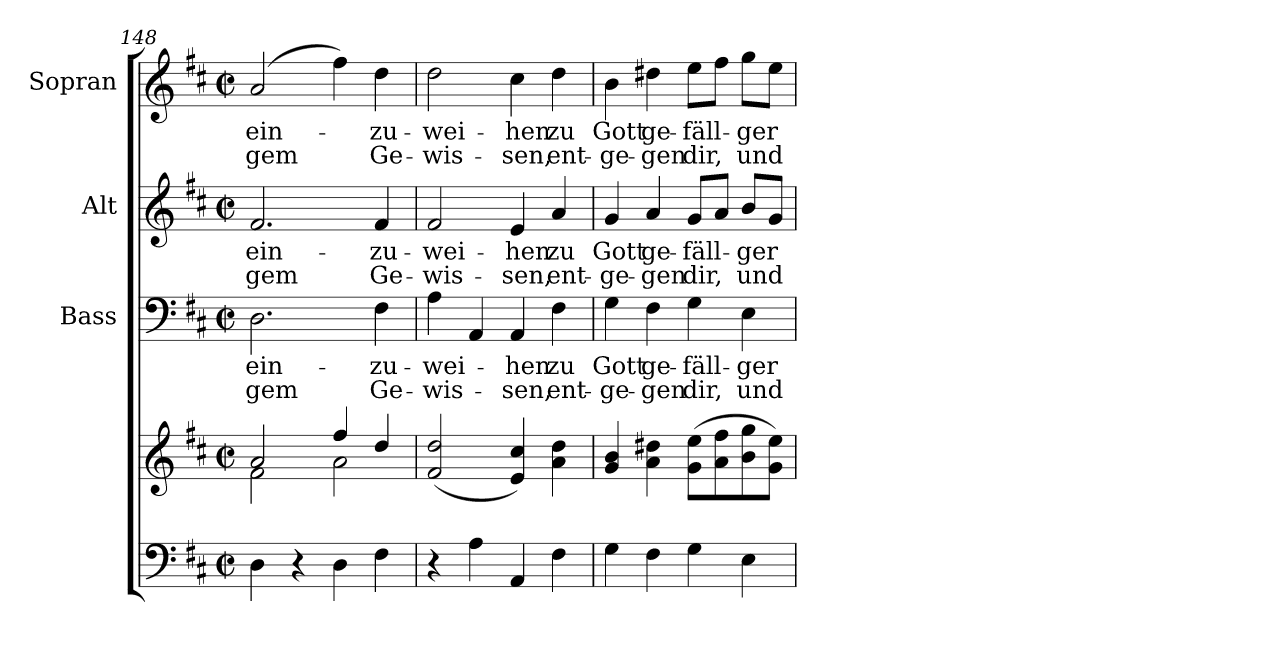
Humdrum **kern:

**kern	**kern	**kern	**text	**text	**kern	**text	**text	**kern	**text	**text
*part4	*part4	*part3	*part3	*part3	*part2	*part2	*part2	*part1	*part1	*part1
*staff5	*staff4	*staff3	*staff3	*staff3	*staff2	*staff2	*staff2	*staff1	*staff1	*staff1
*	*	*I"Bass	*	*	*I"Alt	*	*	*I"Sopran	*	*
*	*	*I'B.	*	*	*I'A.	*	*	*I'S.	*	*
*clefF4	*clefG2	*clefF4	*	*	*clefG2	*	*	*clefG2	*	*
*k[f#c#]	*k[f#c#]	*k[f#c#]	*	*	*k[f#c#]	*	*	*k[f#c#]	*	*
*D:	*D:	*D:	*	*	*D:	*	*	*D:	*	*
*M2/2	*M2/2	*M2/2	*	*	*M2/2	*	*	*M2/2	*	*
*met(c|)	*met(c|)	*met(c|)	*	*	*met(c|)	*	*	*met(c|)	*	*
=148	=148	=148	=148	=148	=148	=148	=148	=148	=148	=148
*	*^	*	*	*	*	*	*	*	*	*
!	!	!	!	!LO:LY:b	!LO:LY:b	!	!LO:LY:b	!LO:LY:b	!	!LO:LY:b	!LO:LY:b
4D\	2a/	2f#\	2.D\	ein-	-gem	2.f#/	ein-	-gem	(2a/	ein-	-gem
4r	.	.	.	.	.	.	.	.	.	.	.
4D\	4ff#/	2a\	.	.	.	.	.	.	4ff#\)	.	.
!	!	!	!	!LO:LY:b	!LO:LY:b	!	!LO:LY:b	!LO:LY:b	!	!LO:LY:b	!LO:LY:b
4F#\	4dd/	.	4F#\	-zu-	Ge-	4f#/	-zu-	Ge-	4dd\	-zu-	Ge-
*	*v	*v	*	*	*	*	*	*	*	*	*
=149	=149	=149	=149	=149	=149	=149	=149	=149	=149	=149
!	!	!	!LO:LY:b	!LO:LY:b	!	!LO:LY:b	!LO:LY:b	!	!LO:LY:b	!LO:LY:b
4r	(<2f#/ 2dd/	4A\	-wei-	-wis-	2f#/	-wei-	-wis-	2dd\	-wei-	-wis-
4A\	.	4AA/	.	.	.	.	.	.	.	.
!	!	!	!LO:LY:b	!LO:LY:b	!	!LO:LY:b	!LO:LY:b	!	!LO:LY:b	!LO:LY:b
4AA/	4e/ 4cc#/)	4AA/	-hen	-sen,	4e/	-hen	-sen,	4cc#\	-hen	-sen,
!	!	!	!LO:LY:b	!LO:LY:b	!	!LO:LY:b	!LO:LY:b	!	!LO:LY:b	!LO:LY:b
4F#\	4a\ 4dd\	4F#\	zu	ent-	4a/	zu	ent-	4dd\	zu	ent-
=150	=150	=150	=150	=150	=150	=150	=150	=150	=150	=150
!	!	!	!LO:LY:b	!LO:LY:b	!	!LO:LY:b	!LO:LY:b	!	!LO:LY:b	!LO:LY:b
4G\	4g/ 4b/	4G\	Gott	-ge-	4g/	Gott	-ge-	4b\	Gott	-ge-
!	!	!	!LO:LY:b	!LO:LY:b	!	!LO:LY:b	!LO:LY:b	!	!LO:LY:b	!LO:LY:b
4F#\	4a\ 4dd#X\	4F#\	ge-	-gen	4a/	ge-	-gen	4dd#X\	ge-	-gen
!	!	!	!LO:LY:b	!LO:LY:b	!	!LO:LY:b	!LO:LY:b	!	!LO:LY:b	!LO:LY:b
4G\	(>8g\ 8ee\L	4G\	-fäll-	dir,	8g/L	-fäll-	dir,	8ee\L	-fäll-	dir,
.	8a\ 8ff#\	.	.	.	8a/J	.	.	8ff#\J	.	.
!	!	!	!LO:LY:b	!LO:LY:b	!	!LO:LY:b	!LO:LY:b	!	!LO:LY:b	!LO:LY:b
4E\	8b\ 8gg\	4E\	-ger	und	8b/L	-ger	und	8gg\L	-ger	und
.	8g\ 8ee\J)	.	.	.	8g/J	.	.	8ee\J	.	.
=	=	=	=	=	=	=	=	=	=	=
*-	*-	*-	*-	*-	*-	*-	*-	*-	*-	*-
